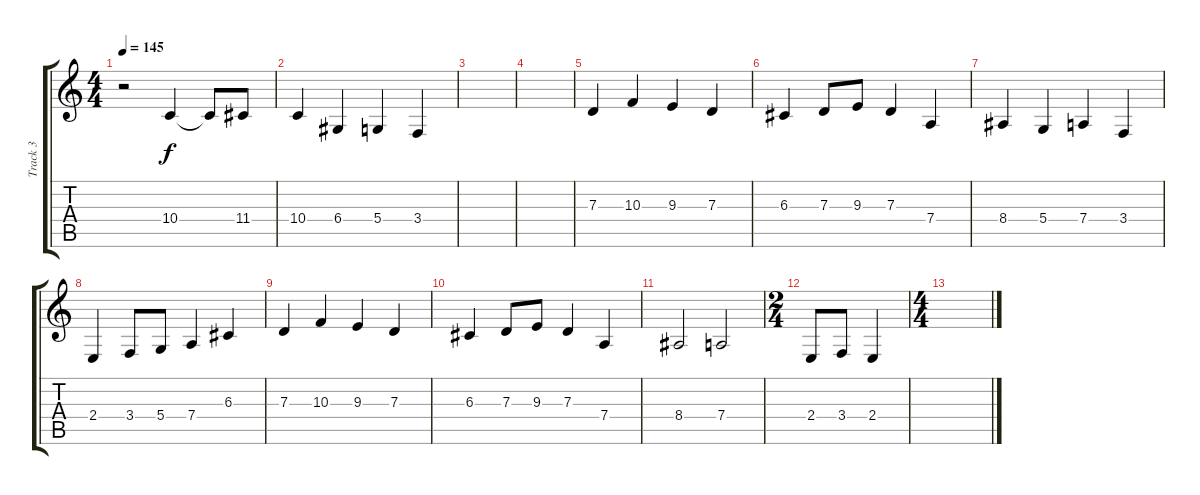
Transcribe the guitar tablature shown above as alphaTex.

\track ("Track 3" "Track 3") {instrument flute}
\staff {score tabs}
\tuning (E4 B3 G3 D3 A2 D2) {hide}
\ts (4 4)
\tempo 145
\clef g2
\ks c
r.2{dy f} 10.4.4 10.4{t}.8 11.4.8 |
10.4.4 6.4.4 5.4.4 3.4.4 |
|
|
7.3.4 10.3.4 9.3.4 7.3.4 |
6.3.4 7.3.8 9.3.8 7.3.4 7.4.4 |
8.4.4 5.4.4 7.4.4 3.4.4 |
2.4.4 3.4.8 5.4.8 7.4.4 6.3.4 |
7.3.4 10.3.4 9.3.4 7.3.4 |
6.3.4 7.3.8 9.3.8 7.3.4 7.4.4 |
8.4.2 7.4.2 |
\ts (2 4)
2.4.8 3.4.8 2.4.4 |
\ts (4 4)
